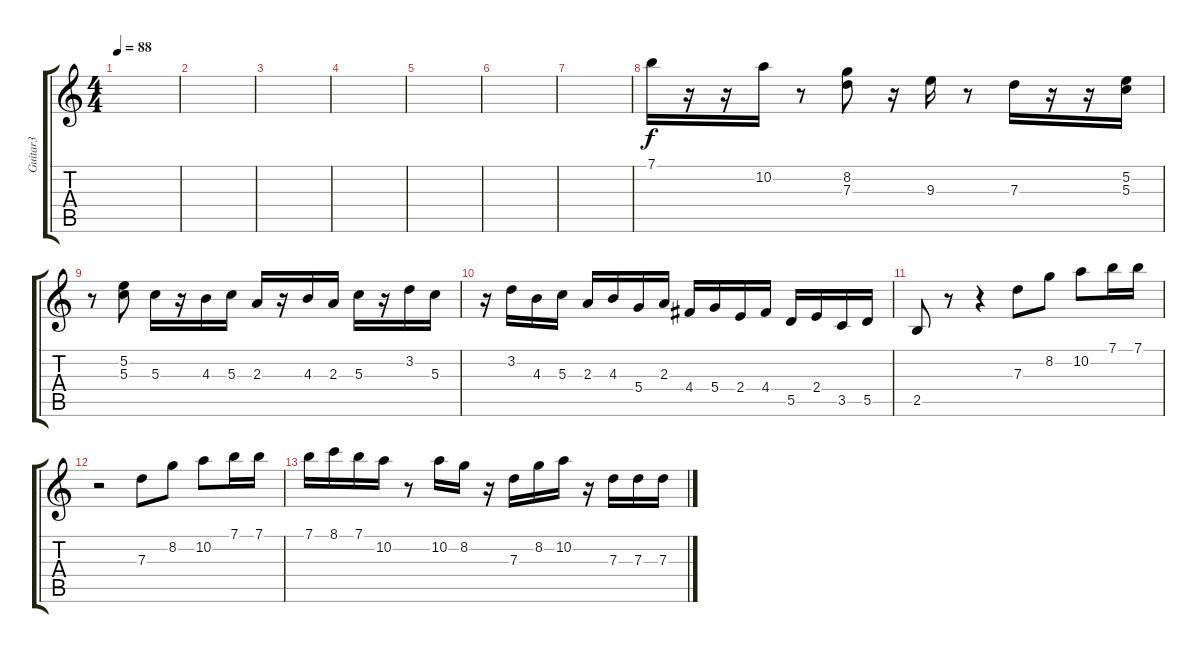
\track ("Guitar3" "Guitar3") {instrument distortionguitar}
\staff {score tabs}
\tuning (E4 B3 G3 D3 A2 E2) {hide}
\ts (4 4)
\tempo 88
\clef g2
\ks c
|
|
|
|
|
|
|
7.1.16 r.16 r.16 10.2.16 r.8 (8.2 7.3).8 r.16 9.3.16 r.8 7.3.16 r.16 r.16 (5.2 5.3).16 |
r.8 (5.2 5.3).8 5.3.16 r.16 4.3.16 5.3.16 2.3.16 r.16 4.3.16 2.3.16 5.3.16 r.16 3.2.16 5.3.16 |
r.16{volume 7} 3.2.16 4.3.16 5.3.16 2.3.16 4.3.16 5.4.16 2.3.16 4.4.16 5.4.16 2.4.16 4.4.16 5.5.16 2.4.16 3.5.16 5.5.16 |
2.5.8 r.8 r.4 7.3.8 8.2.8 10.2.8 7.1.16 7.1.16 |
r.2{volume 2} 7.3.8 8.2.8 10.2.8 7.1.16 7.1.16 |
7.1.16 8.1.16 7.1.16 10.2.16 r.8 10.2.16 8.2.16 r.16 7.3.16 8.2.16 10.2.16 r.16 7.3.16 7.3.16 7.3.16
